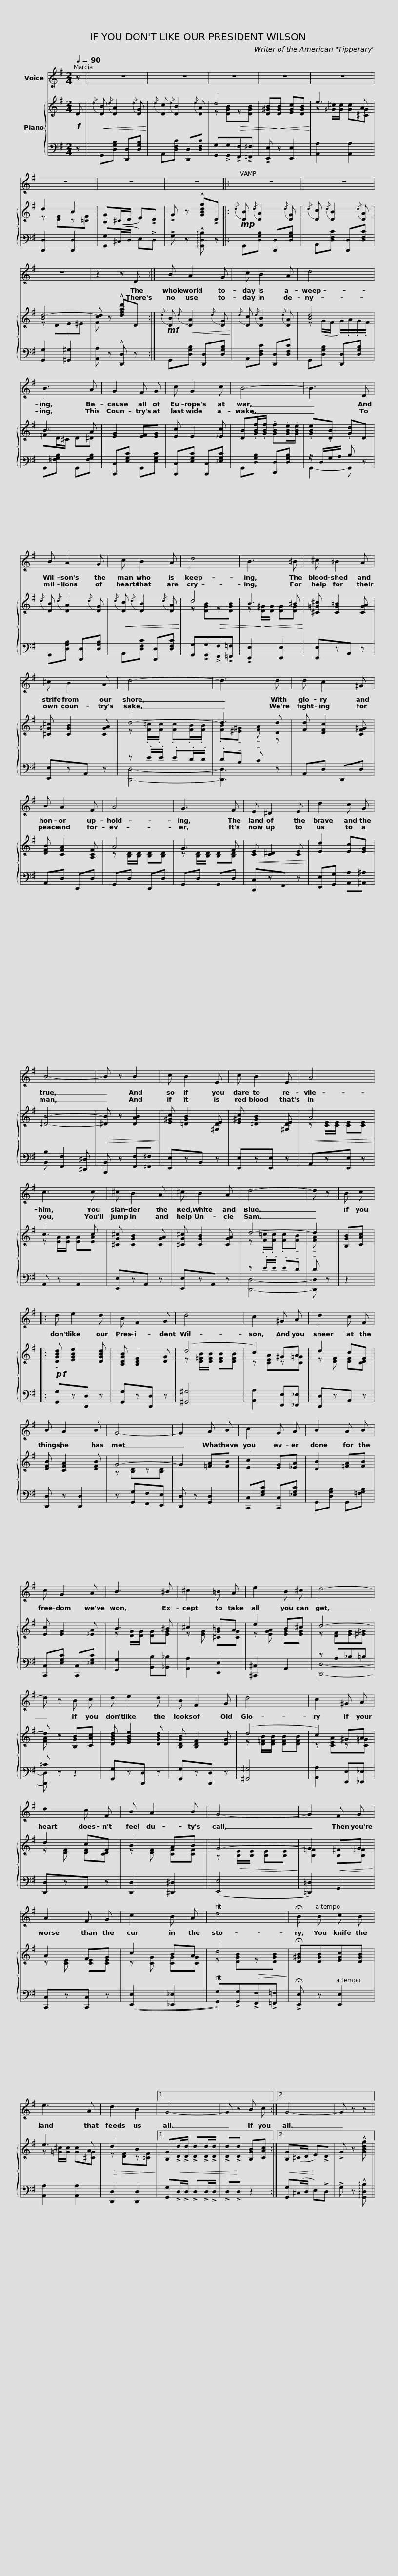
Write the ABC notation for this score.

X:1
%%score 1 { ( 2 4 ) | ( 3 5 ) }
L:1/8
Q:1/4=90
M:2/4
I:linebreak $
K:G
V:1 treble
V:2 treble
V:4 treble
V:3 bass
V:5 bass
V:1
 z | z4 | z4 | z4 | z4 | %5
 z4 | z4 | z4 | z4 |:$ z4 | %10
 z4 | z4 | z2 z D :| B A2 G | c B2 A | %15
 d4 |$ B3 A | G2 F G | c G2 c | B4- | %20
 B3 D | B A2 G | c B2 A |$ d4 | B3 ^B | %25
 ^c =B2 A | ^c B2 A | d4- | d3 d | d c2 ^G |$ %30
 B A2 F | A4 | G3 F | E ^D2 E | d2 c G | %35
 B4- | B z B2 |$ c B2 E | c B2 E | A4 | %40
 c3 c | ^c B2 A | ^c B2 A | d4- | d z ||$ %45
 B c |: d e2 d | B F2 G | d4 | c2 ^G A | %50
 d2 c F | B A2 B | G4- |$ G2 A B | c2 G A | %55
 B2 A B | c G2 A | B3 ^B | ^c2 =B A | e2 B ^c |$ %60
 d4- | d z B c | d e2 d | B F2 G | d4 | %65
 c2 ^G A | d2 c F |$ B A2 B | G4- | G2 F G | %70
 A2 F G | c2 B A | d4 | !fermata!B B c B |$ e3 A | %75
 d2 B2 |1 G4- | G z B c :|2 G4- | G z z || %80
V:2
!f! D |!<(!{/d} [DB]{/d} [DA]2{/d} [DG]!<)! |{/d} [Dc]{/d} [DB]2{/d} [DA] | d4 | [D^GB]!<(![DGB] [EGc][DGB]!<)! | %5
 e3 A | d2 B2 | [B,G](^C/D/ E)!>!D | !>!G z !^![GBdg]!>!D |:$!mp!{/d} [DB]{/d} [DA]2{/d} [DG] | %10
{/d} [Dc]{/d} [DB]2{/d} [DA] | [Bd-]4 | [cd] z !^![dfad']D :|!mf!{/d} [DB]!<(!{/d} [DA]2{/d} [DG]!<)! |{/d} [Dc]{/d} [DB]2{/d} [DA] | %15
 [Bd]4 |$ B3 A | [EG]2 [EF][EG] | [Ec] E2 [_Ec] | [DB].[GBf]/.[GBf]/ .[GBf].[GBe]/.[GBe]/ | %20
 .[GBe].[DB] .[Gd]D |{/d} [DB]{/d} [DA]2{/d} [DG] |!<(!{/d} [Dc]{/d} [DB]2{/d} [DA]!<)! |$ d4 | B3 ^B | %25
 [^C=G^c] [CG=B]2 [CGA] | [^C=G^c] [CGB]2 [CGA] | d4- | d3 [Dd] | [Fd] [DFc]2 [CF^G] |$ %30
 [DFB] [CFA]2 [A,CF] | A4 | G3 F |!<(! [CE] [C^D]2 [CE]!<)! | [Ed]2 [Ec][EG] | %35
 [^DB]4- |!>(! [^DB] z [DAB]2!>)! |$ [E^Gc] [=DGB]2 [^G,DE] | [E^Gc] [=DGB]2 [^G,DE] |!<(! A4!<)! | %40
 c3 c | [^CG^c] [CGB]2 [CGA] | [^CG^c] [CGB]2 [CGA] | d4- | d2 ||$ %45
 [B,GB][CAc] |:!p!!f! [DGBd] [EGBe]2 [DGBd] | [B,DGB] [B,DF]2 [DG] | (d4 | c2) ^GA | %50
 d2 cF | [DFB] [CFA]2 [DFB] | G4- |$ G2 [=FA][FB] | [Ec]2 [EG][_EA] | %55
 [DB]2 [=FA][FB] | [Ec] [EG]2 [_EA] | B3 ^B | ^c2 =BA | e2 B^c |$ %60
 d4- | d z [B,GB][CAc] | [DGBd] [EGBe]2 [DGBd] | [B,DGB] [B,DF]2 [DG] | (d4 | %65
 c2) ^GA | d2 cF |$ B2 AB | G4- | G2!<(! ^FG!<)! | %70
 A2 FG | c2 BA | d4 | !fermata![D^GB][DGB][EGc][DGB] |$ e3 A | %75
!>(! d2 B2!>)! |1 [B,G]!<(!!>![Dd]/!>![Dd]/ !>![Dd]!>![Dd]/!>![Dd]/ | !>![Dd]!<)!!>![Dd] [B,GB][CAc] :|2!<(! [B,G](^C/D/!<)! E)!>!D | !>!G z !^![GBdg] || %80
V:3
 z | G,,[D,G,B,] [D,,D,][D,G,B,] | A,,[D,F,C] [D,,D,][D,F,C] | [G,,G,]!>![G,,G,]!>![F,,F,]!>![=F,,=F,] | !>![E,,E,] z [E,,E,]2 | %5
 [A,,A,]2 [A,,A,]2 | [D,,D,]2 [D,,D,]2 | [G,,G,](^C,/D,/ E,)!>!D, | !>!G, z !arpeggio!!^![G,,D,B,] z |:$ G,,[D,G,B,] [D,,D,][D,G,B,] | %10
 A,,[D,F,C] [D,,D,][D,F,C] | [G,,G,]2 [^G,,^G,]2 | [A,,A,] z !^![D,,D,] z :| G,,[D,G,B,] [D,,D,][D,G,B,] | A,,[D,F,C] [D,,D,][D,F,C] | %15
 G,,[D,G,B,] [D,,D,][D,G,B,] |$ G,,[=F,G,B,] G,,[F,G,B,] | [C,,C,][E,G,C] G,,[E,G,C] | [C,,C,][E,G,C] [C,,C,][_E,G,C] | G,,[D,G,B,] [D,,D,][D,G,B,] | %20
 z/ D,/G,/A,/ B, z | G,,[D,G,B,] [D,,D,][D,G,B,] | A,,[D,F,C] [D,,D,][D,F,C] |$ [G,,G,]!>![G,,G,]!>![F,,F,]!>![=F,,=F,] | !>![E,,E,]2 [E,,E,]2 | %25
 [E,,E,]zA,, z | [E,,E,]zA,, z | z .E/.E/ .E.D/.D/ | .D!tenuto!B, !tenuto!C z | A,,D, D,,D, |$ %30
 A,,D, D,,D, | G,,D, D,,D, | G,,D, G,,D, | [C,,C,]zF,, z | [E,,E,][G,,G,] [A,,A,][^A,,^A,] | %35
 [B,,B,] [F,,F,]2 [^D,,^D,] | [B,,,B,,] z [F,,F,][=F,,=F,] |$ [E,,E,]zB,, z | [E,,E,]z[E,,E,] z | A,,z[E,,E,] z | %40
 A,, z A,,2 | [E,,E,]zA,, z | [E,,E,]zA,, z | z .E/.E/ .E!tenuto!D | !tenuto!D z ||$ %45
 z2 |: [G,,G,]z[D,,D,] z | [G,,G,]z[D,,D,] z | [^G,,^G,]4 | [A,,A,]2 [E,,E,][_E,,_E,] | %50
 [D,,D,]zA,, z | [D,,D,] z [D,,D,]2 | z [G,,G,][F,,F,][E,,E,] |$ [D,,D,] z [G,,D,]2 | [C,,C,][E,G,C] [C,,C,][_E,G,C] | %55
 G,,[D,G,B,] G,,[=F,G,B,] | [C,,C,][E,G,C] [C,,C,][_E,G,C] | [G,,G,]2 [B,,B,][_B,,_B,] | [A,,A,]2 [E,,E,]2 | [^C,,^C,]2 A,,2 |$ %60
 z A,_B,=B, | =C z z2 | [G,,G,]z[D,,D,] z | [G,,G,]z[D,,D,] z | [^G,,^G,]4 | %65
 [A,,A,]2 [E,,E,][_E,,_E,] | [D,,D,]zA,, z |$ [D,,D,]2 [^D,,^D,]2 | (([E,,E,]4 | [=D,,=D,]2)) G,,2 | %70
 [C,,C,]z[C,,C,] z | (([E,,E,]2 [_E,,_E,]2 | [G,,G,]))!>![G,,G,]!>![F,,F,]!>![=F,,=F,] | !>!!fermata![E,,E,] z [E,,E,]2 |$ [A,,A,]2 [A,,A,]2 | %75
 [D,,D,]2 [D,,D,]2 |1 [G,,G,]!>!D,/!>!D,/ !>!D,!>!D,/!>!D,/ | !>!D,!>!D, z2 :|2 [G,,G,](^C,/D,/ E,)!>!D, | !>!G, z !arpeggio!!^![G,,D,B,] || %80
V:4
 x | x4 | x4 | z [DGB]!>(!z[DGB] | x!>)! x3 | %5
 z [=G^c]/[Gc]/ [Gc][^CG] | z [DF]z[=CF] | x4 | x4 |:$ x4 | %10
 x4 | z DE^E | F x3 :| x4 | x4 | %15
 z (G/F/ G/).A/.G/.F/ |$ =FD/^C/ D^D | x4 | x4 | x4 | %20
 x4 | x4 | x4 |$ z [DGB]!>(!z[DGB] | z!>)!!<(! [D^G]/[DG]/ [DG][DG]!<)! | %25
 x4 | x4 | z .[F=c]/.[Fc]/ .[Fc].[FB]/.[FB]/ | .[FB]!tenuto![^E^G] !tenuto![FA] z | x4 |$ %30
 x4 | z [B,D]/[B,D]/ [B,D][B,D] | z [B,D]/[B,D]/ [B,D][B,D] | x4 | x4 | %35
 x4 | x4 |$ x4 | x4 | z [CE]/[CE]/ [CE][CE] | %40
 z [EA]/[EA]/ [EA][EA] | x4 | x4 | z .[F=c]/.[Fc]/ .[Fc]!tenuto![FB] | !tenuto![FA] x ||$ %45
 x2 |: x4 | x4 | z [D=FB]/[DFB]/ [DFB][DFB] | z [CEA]z[C=G] | %50
 z [DF] [DF][CD] | x4 | z [B,D]z[B,D] |$ x4 | x4 | %55
 x4 | x4 | z [DG]/[DG]/ [DG][EG] | z [EG] [^CG][CG] | z [EGA] [EG][EG] |$ %60
 z [DF][EG][^E^G] | [FA] x3 | x4 | x4 | z [D=FB]/[DFB]/ [DFB][DFB] | %65
 z [CEA]z[C=G] | z [DF] [DF][CD] |$ z [DF] [CF][CF] | z!>(! [B,E]/[B,E]/ [B,E][B,E]!>)! | [B,=F]2 B,[B,=F] | %70
 z [CE] [CE][CE] | z [CG] [CG][CG] | z [DGB]!>(!z[DGB]!>)! | x4 |$ z [=G^c]/[Gc]/ [Gc][^CG] | %75
 z [DF]z[=CF] |1 x4 | x4 :|2 x4 | x3 || %80
V:5
 x | x4 | x4 | x4 | x4 | %5
 x4 | x4 | x4 | x4 |:$ x4 | %10
 x4 | x4 | x4 :| x4 | x4 | %15
 x4 |$ x4 | x4 | x4 | x4 | %20
 G,,2- G,, x | x4 | x4 |$ x4 | x4 | %25
 x4 | x4 | [D,,D,]4- | [D,,D,]3 x | x4 |$ %30
 x4 | x4 | x4 | x4 | x4 | %35
 x4 | x4 |$ x4 | x4 | x4 | %40
 x4 | x4 | x4 | [D,,D,]4- | [D,,D,] x ||$ %45
 x2 |: x4 | x4 | x4 | x4 | %50
 x4 | x4 | x4 |$ x4 | x4 | %55
 x4 | x4 | x4 | x4 | x4 |$ %60
 [D,,D,]4- | [D,,D,] x3 | x4 | x4 | x4 | %65
 x4 | x4 |$ x4 | x4 | x4 | %70
 x4 | x4 | x4 | x4 |$ x4 | %75
 x4 |1 x4 | x4 :|2 x4 | x3 || %80
